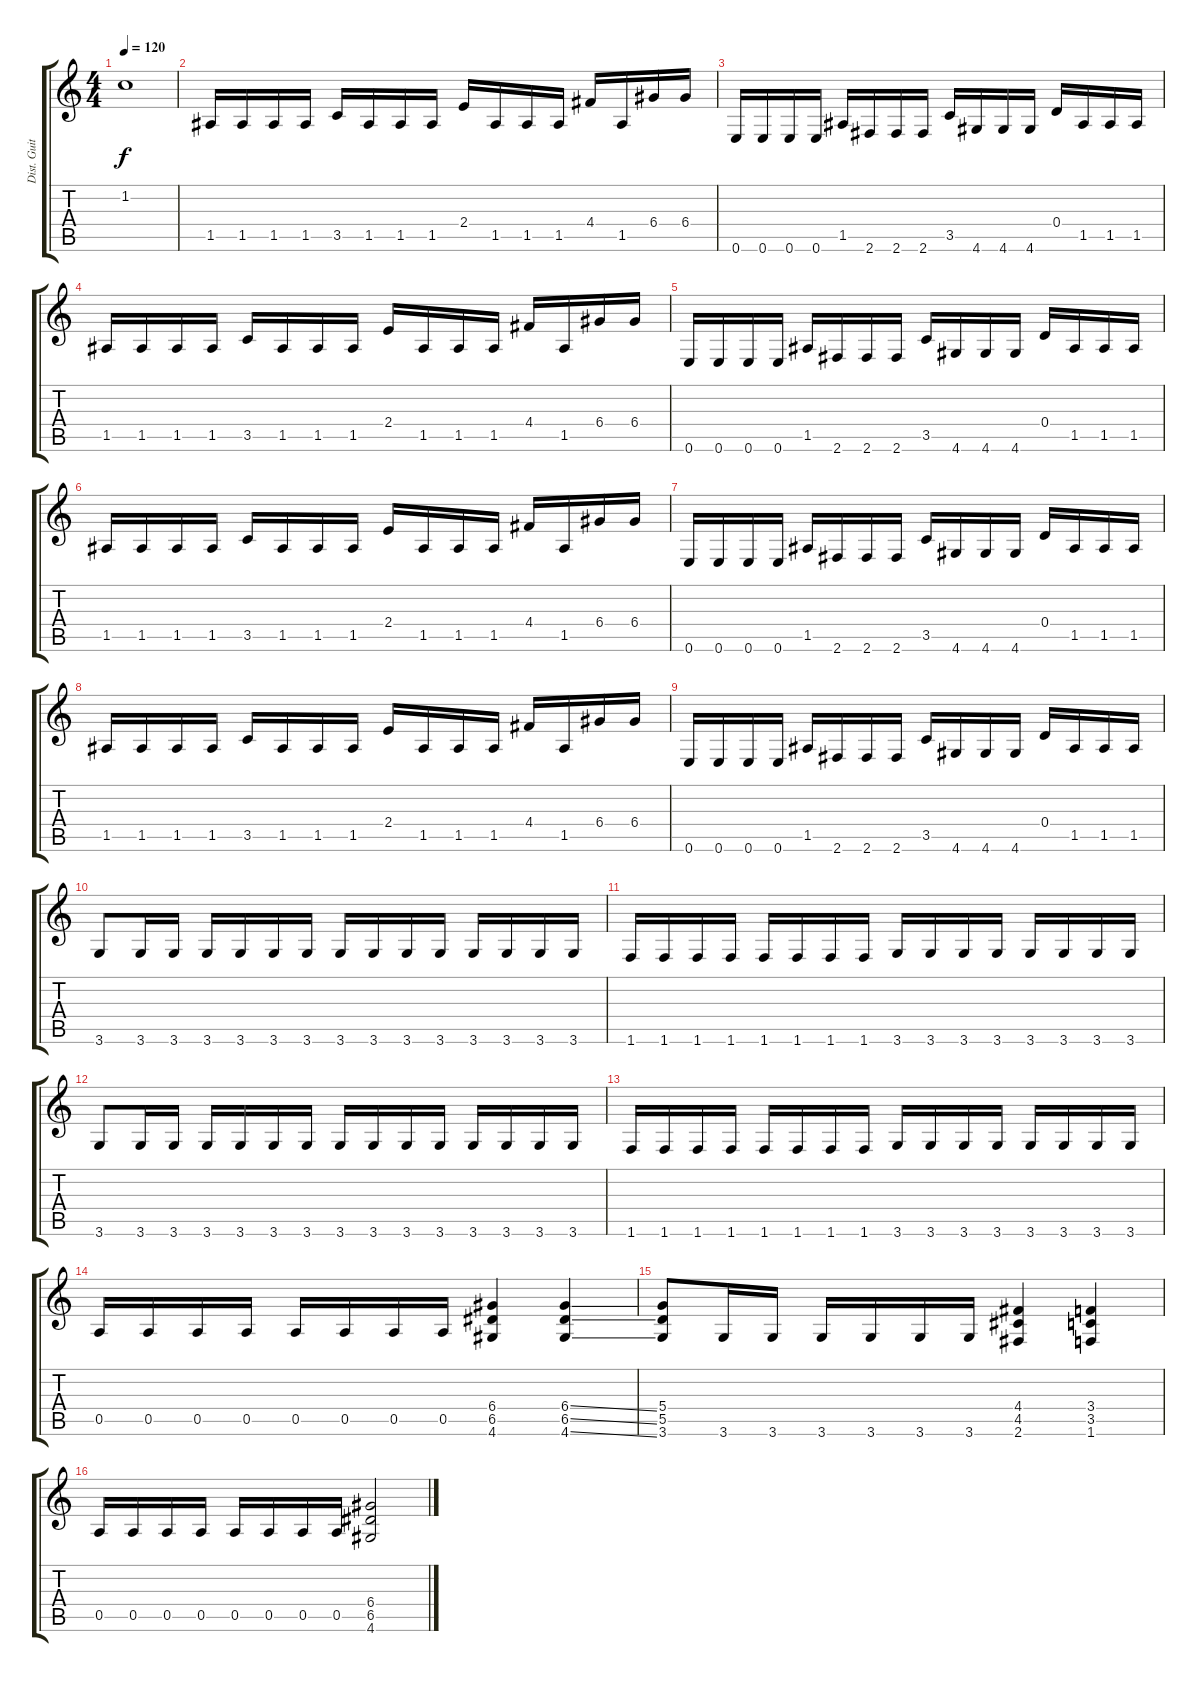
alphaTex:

\track ("Dist. Guitar" "Dist. Guit") {instrument overdrivenguitar}
\staff {score tabs}
\tuning (E4 B3 G3 D3 A2 E2) {hide}
\ts (4 4)
\tempo 120
\clef g2
\ks c
1.2{t}.1{dy f} |
1.5.16{volume 14 balance 12} 1.5.16 1.5.16 1.5.16 3.5.16 1.5.16 1.5.16 1.5.16 2.4.16 1.5.16 1.5.16 1.5.16 4.4.16 1.5.16 6.4.16 6.4.16 |
0.6.16 0.6.16 0.6.16 0.6.16 1.5.16 2.6.16 2.6.16 2.6.16 3.5.16 4.6.16 4.6.16 4.6.16 0.4.16 1.5.16 1.5.16 1.5.16 |
1.5.16 1.5.16 1.5.16 1.5.16 3.5.16 1.5.16 1.5.16 1.5.16 2.4.16 1.5.16 1.5.16 1.5.16 4.4.16 1.5.16 6.4.16 6.4.16 |
0.6.16 0.6.16 0.6.16 0.6.16 1.5.16 2.6.16 2.6.16 2.6.16 3.5.16 4.6.16 4.6.16 4.6.16 0.4.16 1.5.16 1.5.16 1.5.16 |
1.5.16 1.5.16 1.5.16 1.5.16 3.5.16 1.5.16 1.5.16 1.5.16 2.4.16 1.5.16 1.5.16 1.5.16 4.4.16 1.5.16 6.4.16 6.4.16 |
0.6.16 0.6.16 0.6.16 0.6.16 1.5.16 2.6.16 2.6.16 2.6.16 3.5.16 4.6.16 4.6.16 4.6.16 0.4.16 1.5.16 1.5.16 1.5.16 |
1.5.16 1.5.16 1.5.16 1.5.16 3.5.16 1.5.16 1.5.16 1.5.16 2.4.16 1.5.16 1.5.16 1.5.16 4.4.16 1.5.16 6.4.16 6.4.16 |
0.6.16 0.6.16 0.6.16 0.6.16 1.5.16 2.6.16 2.6.16 2.6.16 3.5.16 4.6.16 4.6.16 4.6.16 0.4.16 1.5.16 1.5.16 1.5.16 |
3.6.8{volume 13 balance 10} 3.6.16 3.6.16 3.6.16 3.6.16 3.6.16 3.6.16 3.6.16 3.6.16 3.6.16 3.6.16 3.6.16 3.6.16 3.6.16 3.6.16 |
1.6.16 1.6.16 1.6.16 1.6.16 1.6.16 1.6.16 1.6.16 1.6.16 3.6.16 3.6.16 3.6.16 3.6.16 3.6.16 3.6.16 3.6.16 3.6.16 |
3.6.8 3.6.16 3.6.16 3.6.16 3.6.16 3.6.16 3.6.16 3.6.16 3.6.16 3.6.16 3.6.16 3.6.16 3.6.16 3.6.16 3.6.16 |
1.6.16 1.6.16 1.6.16 1.6.16 1.6.16 1.6.16 1.6.16 1.6.16 3.6.16 3.6.16 3.6.16 3.6.16 3.6.16 3.6.16 3.6.16 3.6.16 |
0.5.16 0.5.16 0.5.16 0.5.16 0.5.16 0.5.16 0.5.16 0.5.16 (6.4 6.5 4.6).4 (6.4{ss} 6.5{ss} 4.6{ss}).4 |
(5.4 5.5 3.6).8{balance 8} 3.6.16 3.6.16 3.6.16 3.6.16 3.6.16 3.6.16 (4.4 4.5 2.6).4 (3.4 3.5 1.6).4 |
0.5.16{balance 5} 0.5.16 0.5.16 0.5.16 0.5.16 0.5.16 0.5.16 0.5.16 (6.4 6.5 4.6).2
